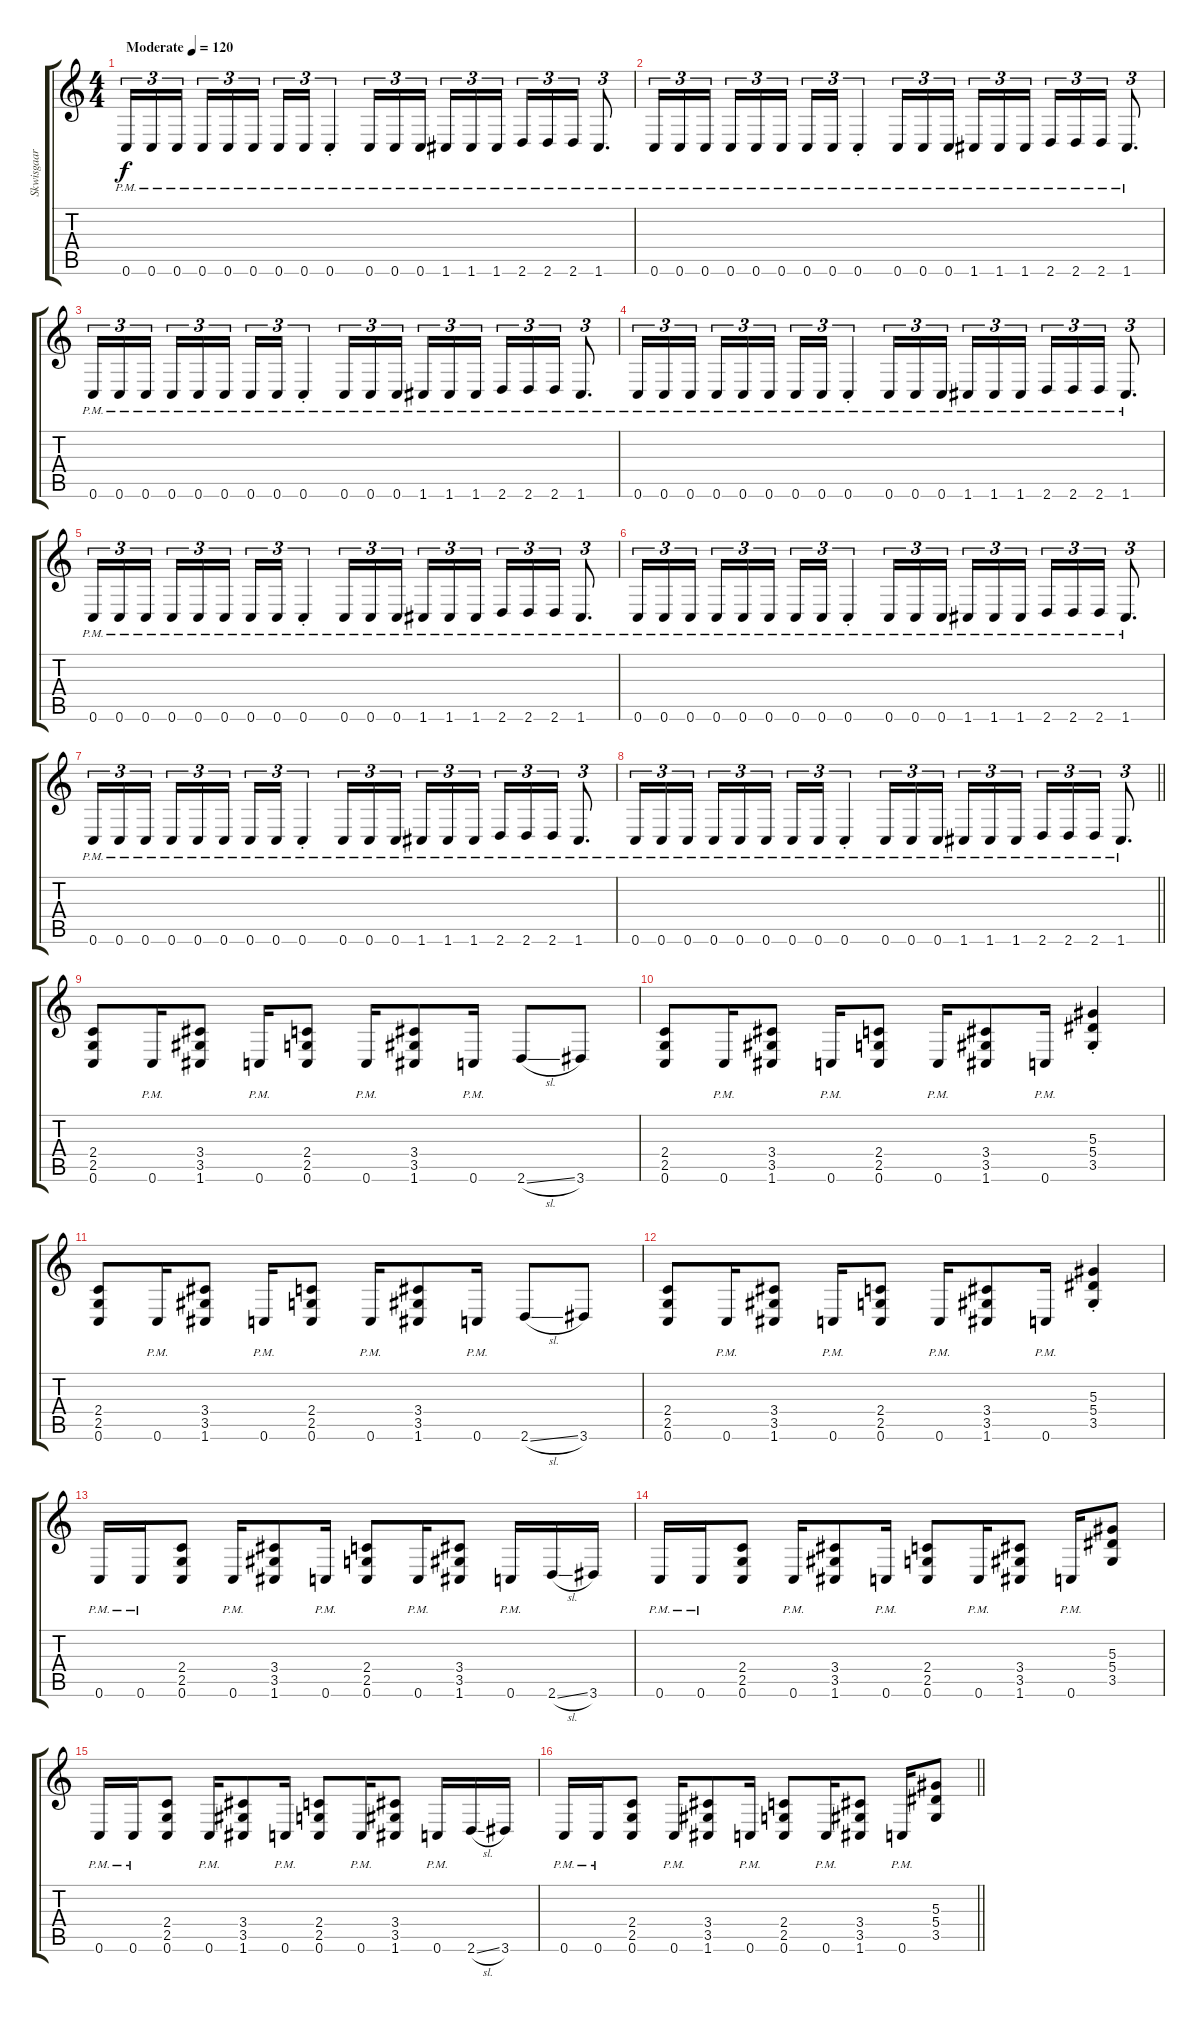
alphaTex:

\track ("Skwisgaar" "Skwisgaar") {instrument distortionguitar}
\staff {score tabs}
\tuning (C4 G3 Eb3 Bb2 F2 C2) {hide}
\ts (4 4)
\tempo (120 "Moderate")
\clef g2
\ks c
0.6{pm}.16{tu (3 2) dy f instrument distortionguitar} 0.6{pm}.16{tu (3 2)} 0.6{pm}.16{tu (3 2) beam splitsecondary} 0.6{pm}.16{tu (3 2)} 0.6{pm}.16{tu (3 2)} 0.6{pm}.16{tu (3 2)} 0.6{pm}.16{tu (3 2)} 0.6{pm}.16{tu (3 2)} 0.6{pm st}.4{tu (3 2)} 0.6{pm}.16{tu (3 2)} 0.6{pm}.16{tu (3 2)} 0.6{pm}.16{tu (3 2) beam splitsecondary} 1.6{pm}.16{tu (3 2)} 1.6{pm}.16{tu (3 2)} 1.6{pm}.16{tu (3 2)} 2.6{pm}.16{tu (3 2)} 2.6{pm}.16{tu (3 2)} 2.6{pm}.16{tu (3 2)} 1.6{pm}.8{d tu (3 2)} |
0.6{pm}.16{tu (3 2)} 0.6{pm}.16{tu (3 2)} 0.6{pm}.16{tu (3 2) beam splitsecondary} 0.6{pm}.16{tu (3 2)} 0.6{pm}.16{tu (3 2)} 0.6{pm}.16{tu (3 2)} 0.6{pm}.16{tu (3 2)} 0.6{pm}.16{tu (3 2)} 0.6{pm st}.4{tu (3 2)} 0.6{pm}.16{tu (3 2)} 0.6{pm}.16{tu (3 2)} 0.6{pm}.16{tu (3 2) beam splitsecondary} 1.6{pm}.16{tu (3 2)} 1.6{pm}.16{tu (3 2)} 1.6{pm}.16{tu (3 2)} 2.6{pm}.16{tu (3 2)} 2.6{pm}.16{tu (3 2)} 2.6{pm}.16{tu (3 2)} 1.6{pm}.8{d tu (3 2)} |
0.6{pm}.16{tu (3 2)} 0.6{pm}.16{tu (3 2)} 0.6{pm}.16{tu (3 2) beam splitsecondary} 0.6{pm}.16{tu (3 2)} 0.6{pm}.16{tu (3 2)} 0.6{pm}.16{tu (3 2)} 0.6{pm}.16{tu (3 2)} 0.6{pm}.16{tu (3 2)} 0.6{pm st}.4{tu (3 2)} 0.6{pm}.16{tu (3 2)} 0.6{pm}.16{tu (3 2)} 0.6{pm}.16{tu (3 2) beam splitsecondary} 1.6{pm}.16{tu (3 2)} 1.6{pm}.16{tu (3 2)} 1.6{pm}.16{tu (3 2)} 2.6{pm}.16{tu (3 2)} 2.6{pm}.16{tu (3 2)} 2.6{pm}.16{tu (3 2)} 1.6{pm}.8{d tu (3 2)} |
0.6{pm}.16{tu (3 2)} 0.6{pm}.16{tu (3 2)} 0.6{pm}.16{tu (3 2) beam splitsecondary} 0.6{pm}.16{tu (3 2)} 0.6{pm}.16{tu (3 2)} 0.6{pm}.16{tu (3 2)} 0.6{pm}.16{tu (3 2)} 0.6{pm}.16{tu (3 2)} 0.6{pm st}.4{tu (3 2)} 0.6{pm}.16{tu (3 2)} 0.6{pm}.16{tu (3 2)} 0.6{pm}.16{tu (3 2) beam splitsecondary} 1.6{pm}.16{tu (3 2)} 1.6{pm}.16{tu (3 2)} 1.6{pm}.16{tu (3 2)} 2.6{pm}.16{tu (3 2)} 2.6{pm}.16{tu (3 2)} 2.6{pm}.16{tu (3 2)} 1.6{pm}.8{d tu (3 2)} |
0.6{pm}.16{tu (3 2)} 0.6{pm}.16{tu (3 2)} 0.6{pm}.16{tu (3 2) beam splitsecondary} 0.6{pm}.16{tu (3 2)} 0.6{pm}.16{tu (3 2)} 0.6{pm}.16{tu (3 2)} 0.6{pm}.16{tu (3 2)} 0.6{pm}.16{tu (3 2)} 0.6{pm st}.4{tu (3 2)} 0.6{pm}.16{tu (3 2)} 0.6{pm}.16{tu (3 2)} 0.6{pm}.16{tu (3 2) beam splitsecondary} 1.6{pm}.16{tu (3 2)} 1.6{pm}.16{tu (3 2)} 1.6{pm}.16{tu (3 2)} 2.6{pm}.16{tu (3 2)} 2.6{pm}.16{tu (3 2)} 2.6{pm}.16{tu (3 2)} 1.6{pm}.8{d tu (3 2)} |
0.6{pm}.16{tu (3 2)} 0.6{pm}.16{tu (3 2)} 0.6{pm}.16{tu (3 2) beam splitsecondary} 0.6{pm}.16{tu (3 2)} 0.6{pm}.16{tu (3 2)} 0.6{pm}.16{tu (3 2)} 0.6{pm}.16{tu (3 2)} 0.6{pm}.16{tu (3 2)} 0.6{pm st}.4{tu (3 2)} 0.6{pm}.16{tu (3 2)} 0.6{pm}.16{tu (3 2)} 0.6{pm}.16{tu (3 2) beam splitsecondary} 1.6{pm}.16{tu (3 2)} 1.6{pm}.16{tu (3 2)} 1.6{pm}.16{tu (3 2)} 2.6{pm}.16{tu (3 2)} 2.6{pm}.16{tu (3 2)} 2.6{pm}.16{tu (3 2)} 1.6{pm}.8{d tu (3 2)} |
0.6{pm}.16{tu (3 2)} 0.6{pm}.16{tu (3 2)} 0.6{pm}.16{tu (3 2) beam splitsecondary} 0.6{pm}.16{tu (3 2)} 0.6{pm}.16{tu (3 2)} 0.6{pm}.16{tu (3 2)} 0.6{pm}.16{tu (3 2)} 0.6{pm}.16{tu (3 2)} 0.6{pm st}.4{tu (3 2)} 0.6{pm}.16{tu (3 2)} 0.6{pm}.16{tu (3 2)} 0.6{pm}.16{tu (3 2) beam splitsecondary} 1.6{pm}.16{tu (3 2)} 1.6{pm}.16{tu (3 2)} 1.6{pm}.16{tu (3 2)} 2.6{pm}.16{tu (3 2)} 2.6{pm}.16{tu (3 2)} 2.6{pm}.16{tu (3 2)} 1.6{pm}.8{d tu (3 2)} |
\barLineRight lightlight
0.6{pm}.16{tu (3 2)} 0.6{pm}.16{tu (3 2)} 0.6{pm}.16{tu (3 2) beam splitsecondary} 0.6{pm}.16{tu (3 2)} 0.6{pm}.16{tu (3 2)} 0.6{pm}.16{tu (3 2)} 0.6{pm}.16{tu (3 2)} 0.6{pm}.16{tu (3 2)} 0.6{pm st}.4{tu (3 2)} 0.6{pm}.16{tu (3 2)} 0.6{pm}.16{tu (3 2)} 0.6{pm}.16{tu (3 2) beam splitsecondary} 1.6{pm}.16{tu (3 2)} 1.6{pm}.16{tu (3 2)} 1.6{pm}.16{tu (3 2)} 2.6{pm}.16{tu (3 2)} 2.6{pm}.16{tu (3 2)} 2.6{pm}.16{tu (3 2)} 1.6{pm}.8{d tu (3 2)} |
(2.4 2.5 0.6).8 0.6{pm}.16 (3.4 3.5 1.6).8 0.6{pm}.16 (2.4 2.5 0.6).8 0.6{pm}.16 (3.4 3.5 1.6).8 0.6{pm}.16 2.6{sl}.8 3.6.8 |
(2.4 2.5 0.6).8 0.6{pm}.16 (3.4 3.5 1.6).8 0.6{pm}.16 (2.4 2.5 0.6).8 0.6{pm}.16 (3.4 3.5 1.6).8 0.6{pm}.16 (5.3{st} 5.4{st} 3.5{st}).4 |
(2.4 2.5 0.6).8 0.6{pm}.16 (3.4 3.5 1.6).8 0.6{pm}.16 (2.4 2.5 0.6).8 0.6{pm}.16 (3.4 3.5 1.6).8 0.6{pm}.16 2.6{sl}.8 3.6.8 |
(2.4 2.5 0.6).8 0.6{pm}.16 (3.4 3.5 1.6).8 0.6{pm}.16 (2.4 2.5 0.6).8 0.6{pm}.16 (3.4 3.5 1.6).8 0.6{pm}.16 (5.3{st} 5.4{st} 3.5{st}).4 |
0.6{pm}.16 0.6{pm}.16 (2.4 2.5 0.6).8 0.6{pm}.16 (3.4 3.5 1.6).8 0.6{pm}.16 (2.4 2.5 0.6).8 0.6{pm}.16 (3.4 3.5 1.6).8 0.6{pm}.16 2.6{sl}.16 3.6.16 |
0.6{pm}.16 0.6{pm}.16 (2.4 2.5 0.6).8 0.6{pm}.16 (3.4 3.5 1.6).8 0.6{pm}.16 (2.4 2.5 0.6).8 0.6{pm}.16 (3.4 3.5 1.6).8 0.6{pm}.16 (5.3 5.4 3.5).8 |
0.6{pm}.16 0.6{pm}.16 (2.4 2.5 0.6).8 0.6{pm}.16 (3.4 3.5 1.6).8 0.6{pm}.16 (2.4 2.5 0.6).8 0.6{pm}.16 (3.4 3.5 1.6).8 0.6{pm}.16 2.6{sl}.16 3.6.16 |
\barLineRight lightlight
0.6{pm}.16 0.6{pm}.16 (2.4 2.5 0.6).8 0.6{pm}.16 (3.4 3.5 1.6).8 0.6{pm}.16 (2.4 2.5 0.6).8 0.6{pm}.16 (3.4 3.5 1.6).8 0.6{pm}.16 (5.3 5.4 3.5).8
